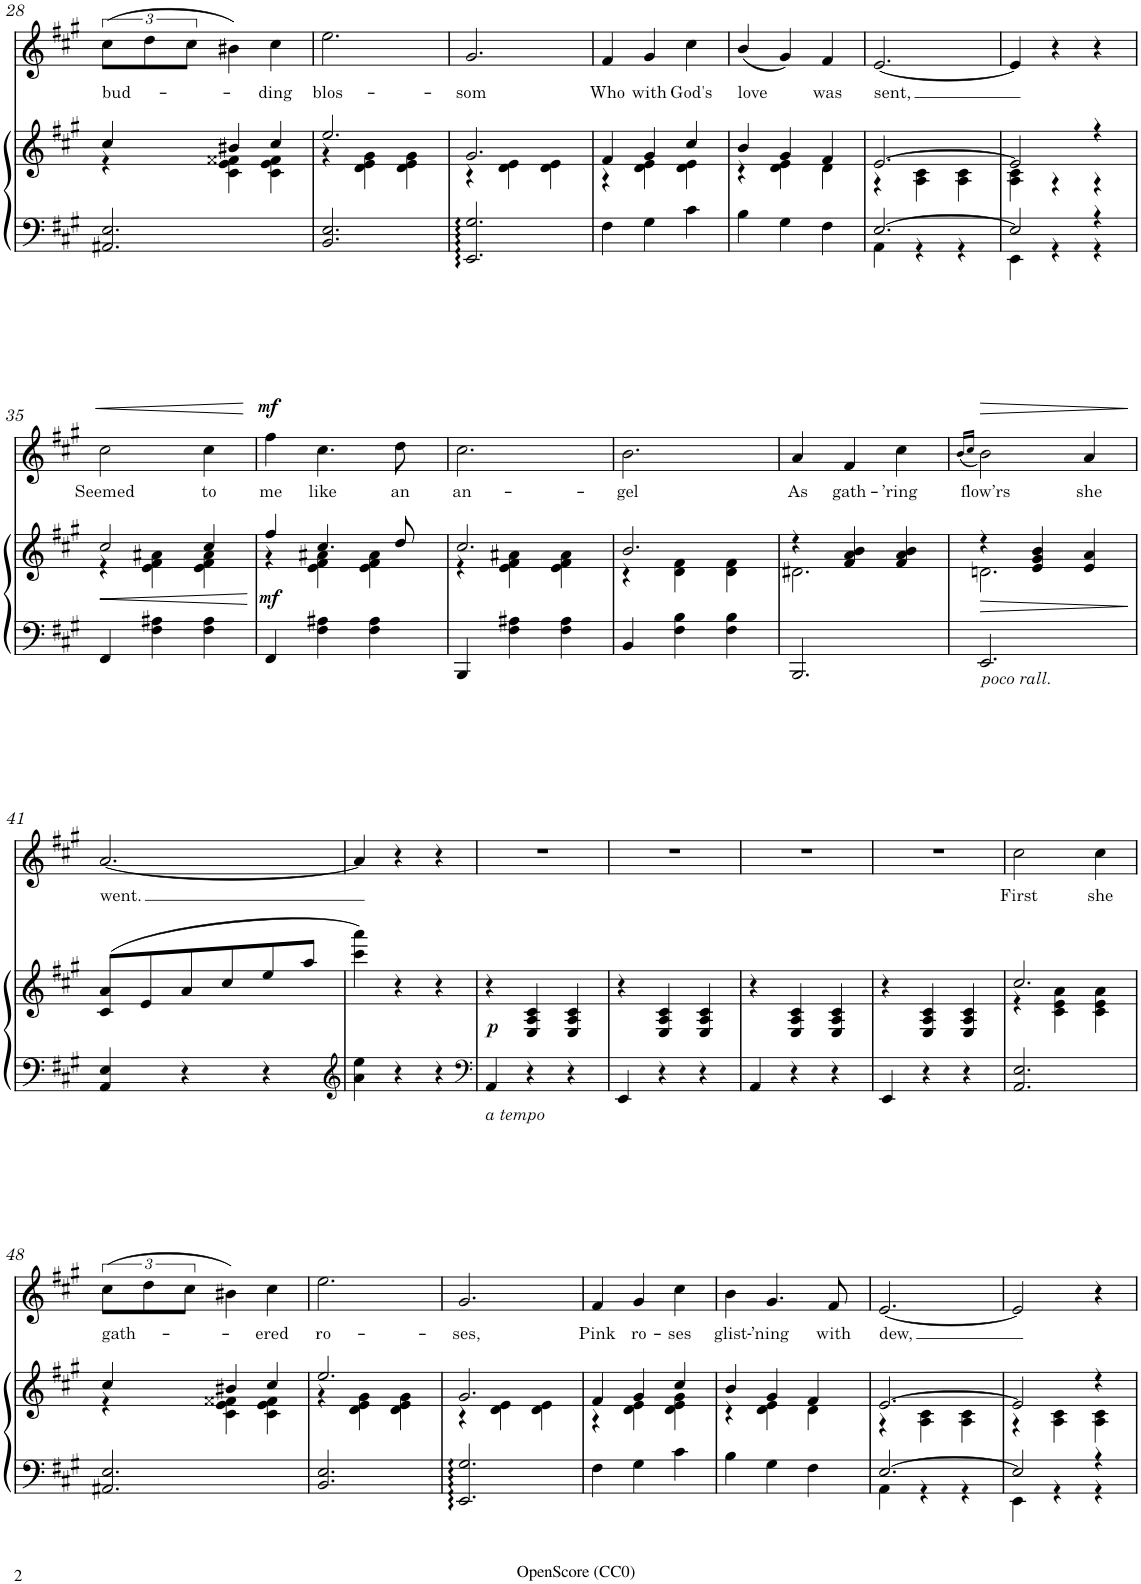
**kern	**kern	**dynam	**kern	**text	**dynam
*part2	*part2	*part2	*part1	*part1	*part1
*staff3	*staff2	*staff2/3	*staff1	*staff1	*staff1
*I"Piano	*	*	*I"Voice	*	*
*I'Pno	*	*	*	*	*
!!LO:PB:g=z
*clefF4	*clefG2	*	*clefG2	*	*
*k[f#c#g#]	*k[f#c#g#]	*	*k[f#c#g#]	*	*
*M3/4	*M3/4	*	*M3/4	*	*
=28	=28	=28	=28	=28	=28
*	*^	*	*	*	*
!	!	!	!	!	!LO:LY:b	!
2.AA#X/ 2.E/	4cc#/	4r	.	(12cc#\L	bud-	.
.	.	.	.	12dd\	.	.
.	.	.	.	12cc#\J	.	.
.	4b#X/	4c#\ 4e\ 4f##X\	.	4b#X\)	.	.
!	!	!	!	!	!LO:LY:b	!
.	4cc#/	4c#\ 4e\ 4f##\	.	4cc#\	-ding	.
=29	=29	=29	=29	=29	=29	=29
!	!	!	!	!	!LO:LY:b	!
2.BB/ 2.E/	2.ee/	4r	.	2.ee\	blos-	.
.	.	4d\ 4e\ 4g#\	.	.	.	.
.	.	4d\ 4e\ 4g#\	.	.	.	.
=30	=30	=30	=30	=30	=30	=30
!	!	!	!	!	!LO:LY:b	!
2.EE/ 2.G#/	2.g#/	4r	.	2.g#/	-som	.
.	.	4d\ 4e\	.	.	.	.
.	.	4d\ 4e\	.	.	.	.
=31	=31	=31	=31	=31	=31	=31
!	!	!	!	!	!LO:LY:b	!
4F#\	4f#/	4r	.	4f#/	Who	.
!	!	!	!	!	!LO:LY:b	!
4G#\	4g#/	4d\ 4e\	.	4g#/	with	.
!	!	!	!	!	!LO:LY:b	!
4c#\	4cc#/	4d\ 4e\	.	4cc#\	God's	.
=32	=32	=32	=32	=32	=32	=32
!	!	!	!	!	!LO:LY:b	!
4B\	4b/	4r	.	(<4b/	love	.
4G#\	4g#/	4d\ 4e\	.	4g#/)	.	.
!	!	!	!	!	!LO:LY:b	!
4F#\	4f#/	4d\	.	4f#/	was	.
=33	=33	=33	=33	=33	=33	=33
*^	*	*	*	*	*	*
!	!	!	!	!	!	!LO:LY:b	!
[2.E/	4AA\	[2.e/	4r	.	[2.e/	sent,	.
.	4r	.	4A\ 4c#\	.	.	.	.
.	4r	.	4A\ 4c#\	.	.	.	.
=34	=34	=34	=34	=34	=34	=34	=34
2E/]	4EE\	2e/]	4A\ 4c#\	.	4e/]	.	.
.	4r	.	4r	.	4r	.	.
4r	4r	4r	4r	.	4r	.	.
!!LO:LB:g=z
=35	=35	=35	=35	=35	=35	=35	=35
!	!	!	!	!LO:HP:b	!	!LO:LY:b	!LO:HP:b
*v	*v	*	*	*	*	*	*
4FF#/	2cc#/	4r	<	2cc#\	Seemed	<
4F#\ 4A#X\	.	4e\ 4f#\ 4a#X\	.	.	.	.
!	!	!	!	!	!LO:LY:b	!
4F#\ 4A#\	4cc#/	4e\ 4f#\ 4a#\	.	4cc#\	to	.
*	*v	*v	*	*	*	*
.	.	[	.	.	[
=36	=36	=36	=36	=36	=36
*	*^	*	*	*	*
!	!	!	!LO:DY:b	!	!LO:LY:b	!LO:DY:a
4FF#/	4ff#/	4r	mf	4ff#\	me	mf
!	!	!	!	!	!LO:LY:b	!
4F#\ 4A#X\	4.cc#/	4e\ 4f#\ 4a#X\	.	4.cc#\	like	.
4F#\ 4A#\	.	4e\ 4f#\ 4a#\	.	.	.	.
!	!	!	!	!	!LO:LY:b	!
.	8dd/	.	.	8dd\	an	.
=37	=37	=37	=37	=37	=37	=37
!	!	!	!	!	!LO:LY:b	!
4BBB/	2.cc#/	4r	.	2.cc#\	an-	.
4F#\ 4A#X\	.	4e\ 4f#\ 4a#X\	.	.	.	.
4F#\ 4A#\	.	4e\ 4f#\ 4a#\	.	.	.	.
=38	=38	=38	=38	=38	=38	=38
!	!	!	!	!	!LO:LY:b	!
4BB/	2.b/	4r	.	2.b\	-gel	.
4F#\ 4B\	.	4d\ 4f#\	.	.	.	.
4F#\ 4B\	.	4d\ 4f#\	.	.	.	.
=39	=39	=39	=39	=39	=39	=39
!	!	!	!	!	!LO:LY:b	!
2.BBB/	4r	2.d#X\	.	4a/	As	.
!	!	!	!	!	!LO:LY:b	!
.	4f#/ 4a/ 4b/	.	.	4f#/	gath-	.
!	!	!	!	!	!LO:LY:b	!
.	4f#/ 4a/ 4b/	.	.	4cc#\	-’ring	.
=40	=40	=40	=40	=40	=40	=40
.	.	.	.	(16qb/LL	.	.
.	.	.	.	16qcc#/JJ	.	.
!LO:TX:b:i:t=poco rall.	!	!	!	!	!	!
!	!	!	!LO:HP:b	!	!LO:LY:b	!
2.EE/	4r	2.dn\	>	2b\)	flow’rs	.
.	4e/ 4g#/ 4b/	.	.	.	.	.
!	!	!	!	!	!LO:LY:b	!
.	4e/ 4a/	.	.	4a/	she	.
*	*v	*v	*	*	*	*
.	.	]	.	.	.
!!LO:LB:g=z
=41	=41	=41	=41	=41	=41
!	!	!	!	!LO:LY:b	!
4AA/ 4E/	(>8c#/ 8a/L	.	[2.a/	went.	.
.	8e/	.	.	.	.
4r	8a/	.	.	.	.
.	8cc#/	.	.	.	.
4r	8ee/	.	.	.	.
.	8aa/J	.	.	.	.
=42	=42	=42	=42	=42	=42
*clefG2	*	*	*	*	*
4a\ 4ee\	4ccc#\ 4aaa\)	.	4a/]	.	.
4r	4r	.	4r	.	.
4r	4r	.	4r	.	.
=43	=43	=43	=43	=43	=43
*clefF4	*	*	*	*	*
!LO:TX:b:i:t=a tempo	!	!	!	!	!
!	!	!LO:DY:b	!	!	!
4AA/	4r	p	2.r	.	.
4r	4E/ 4A/ 4c#/	.	.	.	.
4r	4E/ 4A/ 4c#/	.	.	.	.
=44	=44	=44	=44	=44	=44
4EE/	4r	.	2.r	.	.
4r	4E/ 4A/ 4c#/	.	.	.	.
4r	4E/ 4A/ 4c#/	.	.	.	.
=45	=45	=45	=45	=45	=45
4AA/	4r	.	2.r	.	.
4r	4E/ 4A/ 4c#/	.	.	.	.
4r	4E/ 4A/ 4c#/	.	.	.	.
=46	=46	=46	=46	=46	=46
4EE/	4r	.	2.r	.	.
4r	4E/ 4A/ 4c#/	.	.	.	.
4r	4E/ 4A/ 4c#/	.	.	.	.
=47	=47	=47	=47	=47	=47
*	*^	*	*	*	*
!	!	!	!	!	!LO:LY:b	!
2.AA/ 2.E/	2.cc#/	4r	.	2cc#\	First	.
.	.	4c#\ 4e\ 4a\	.	.	.	.
!	!	!	!	!	!LO:LY:b	!
.	.	4c#\ 4e\ 4a\	.	4cc#\	she	.
!!LO:LB:g=z
=48	=48	=48	=48	=48	=48	=48
!	!	!	!	!	!LO:LY:b	!
2.AA#X/ 2.E/	4cc#/	4r	.	(12cc#\L	gath-	.
.	.	.	.	12dd\	.	.
.	.	.	.	12cc#\J	.	.
.	4b#X/	4c#\ 4e\ 4f##X\	.	4b#X\)	.	.
!	!	!	!	!	!LO:LY:b	!
.	4cc#/	4c#\ 4e\ 4f##\	.	4cc#\	-ered	.
=49	=49	=49	=49	=49	=49	=49
!	!	!	!	!	!LO:LY:b	!
2.BB/ 2.E/	2.ee/	4r	.	2.ee\	ro-	.
.	.	4d\ 4e\ 4g#\	.	.	.	.
.	.	4d\ 4e\ 4g#\	.	.	.	.
=50	=50	=50	=50	=50	=50	=50
!	!	!	!	!	!LO:LY:b	!
2.EE/ 2.G#/	2.g#/	4r	.	2.g#/	-ses,	.
.	.	4d\ 4e\	.	.	.	.
.	.	4d\ 4e\	.	.	.	.
=51	=51	=51	=51	=51	=51	=51
!	!	!	!	!	!LO:LY:b	!
4F#\	4f#/	4r	.	4f#/	Pink	.
!	!	!	!	!	!LO:LY:b	!
4G#\	4g#/	4d\ 4e\	.	4g#/	ro-	.
!	!	!	!	!	!LO:LY:b	!
4c#\	4cc#/	4d\ 4e\ 4g#\	.	4cc#\	-ses	.
=52	=52	=52	=52	=52	=52	=52
!	!	!	!	!	!LO:LY:b	!
4B\	4b/	4r	.	4b\	glist-	.
!	!	!	!	!	!LO:LY:b	!
4G#\	4g#/	4d\ 4e\	.	4.g#/	-’ning	.
4F#\	4f#/	4d\	.	.	.	.
!	!	!	!	!	!LO:LY:b	!
.	.	.	.	8f#/	with	.
=53	=53	=53	=53	=53	=53	=53
*^	*	*	*	*	*	*
!	!	!	!	!	!	!LO:LY:b	!
[2.E/	4AA\	[2.e/	4r	.	[2.e/	dew,	.
.	4r	.	4A\ 4c#\	.	.	.	.
.	4r	.	4A\ 4c#\	.	.	.	.
=54	=54	=54	=54	=54	=54	=54	=54
2E/]	4EE\	2e/]	4r	.	2e/]	.	.
.	4r	.	4A\ 4c#\	.	.	.	.
4r	4r	4r	4A\ 4c#\	.	4r	.	.
*v	*v	*	*	*	*	*	*
*	*v	*v	*	*	*	*
=	=	=	=	=	=
*-	*-	*-	*-	*-	*-
